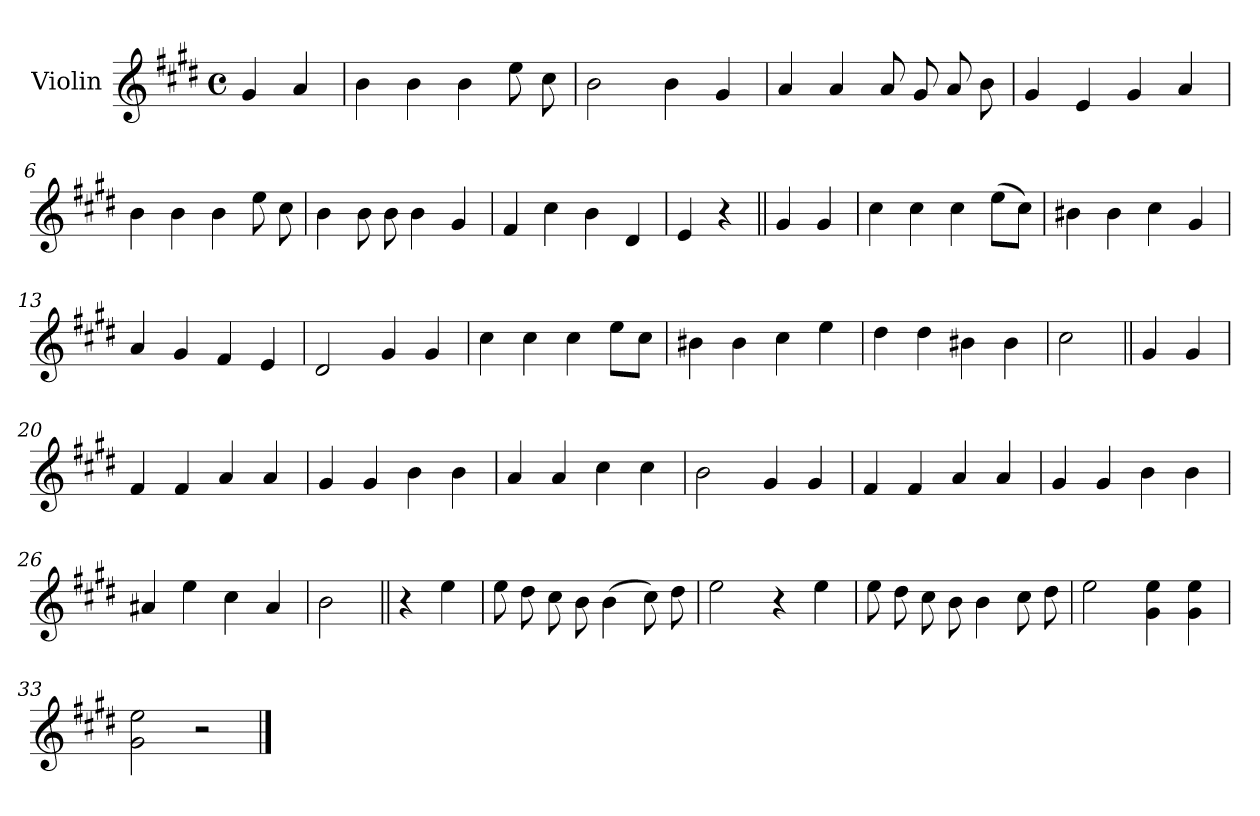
**kern	**dynam
*part1	*part1
*staff1	*staff1
*I"Violin	*
*I'Vln.	*
*clefG2	*
*k[f#c#g#d#]	*
*M4/4	*
*met(c)	*
=1	=1
4g#	Allegro
4a	.
=2	=2
4b	.
4b	.
4b	.
8ee	.
8cc#	.
=3	=3
2b	.
4b	.
4g#	.
=4	=4
4a	.
4a	.
8a	.
8g#	.
8a	.
8b	.
=5	=5
4g#	.
4e	.
4g#	.
4a	.
=6	=6
4b	.
4b	.
4b	.
8ee	.
8cc#	.
!!LO:LB:g=z
=7	=7
4b	.
8b	.
8b	.
4b	.
4g#	.
=8	=8
4f#	.
4cc#	.
4b	.
4d#	.
=9	=9
4e	.
4r	.
=10||	=10||
4g#	.
4g#	.
=11	=11
4cc#	.
4cc#	.
4cc#	.
(8eeL	.
8cc#J)	.
=12	=12
4b#X	.
4b#	.
4cc#	.
4g#	.
=13	=13
4a	.
4g#	.
4f#	.
4e	.
!!LO:LB:g=z
=14	=14
2d#	.
4g#	.
4g#	.
=15	=15
4cc#	.
4cc#	.
4cc#	.
8eeL	.
8cc#J	.
=16	=16
4b#X	.
4b#	.
4cc#	.
4ee	.
=17	=17
4dd#	.
4dd#	.
4b#X	.
4b#	.
=18	=18
2cc#	.
=19||	=19||
4g#	.
4g#	.
=20	=20
4f#	.
4f#	.
4a	.
4a	.
!!LO:LB:g=z
=21	=21
4g#	.
4g#	.
4b	.
4b	.
=22	=22
4a	.
4a	.
4cc#	.
4cc#	.
=23	=23
2b	.
4g#	.
4g#	.
=24	=24
4f#	.
4f#	.
4a	.
4a	.
=25	=25
4g#	.
4g#	.
4b	.
4b	.
=26	=26
4a#X	.
4ee	.
4cc#	.
4a#	.
=27	=27
2b	.
=28||	=28||
4r	.
4ee	.
!!LO:LB:g=z
=29	=29
8ee	.
8dd#	.
8cc#	.
8b	.
(4b	.
8cc#)	.
8dd#	.
=30	=30
2ee	.
4r	.
4ee	.
=31	=31
8ee	.
8dd#	.
8cc#	.
8b	.
4b	.
8cc#	.
8dd#	.
=32	=32
2ee	.
4g# 4ee	.
4g# 4ee	.
=33	=33
2g# 2ee	.
2r	.
==	==
*-	*-
